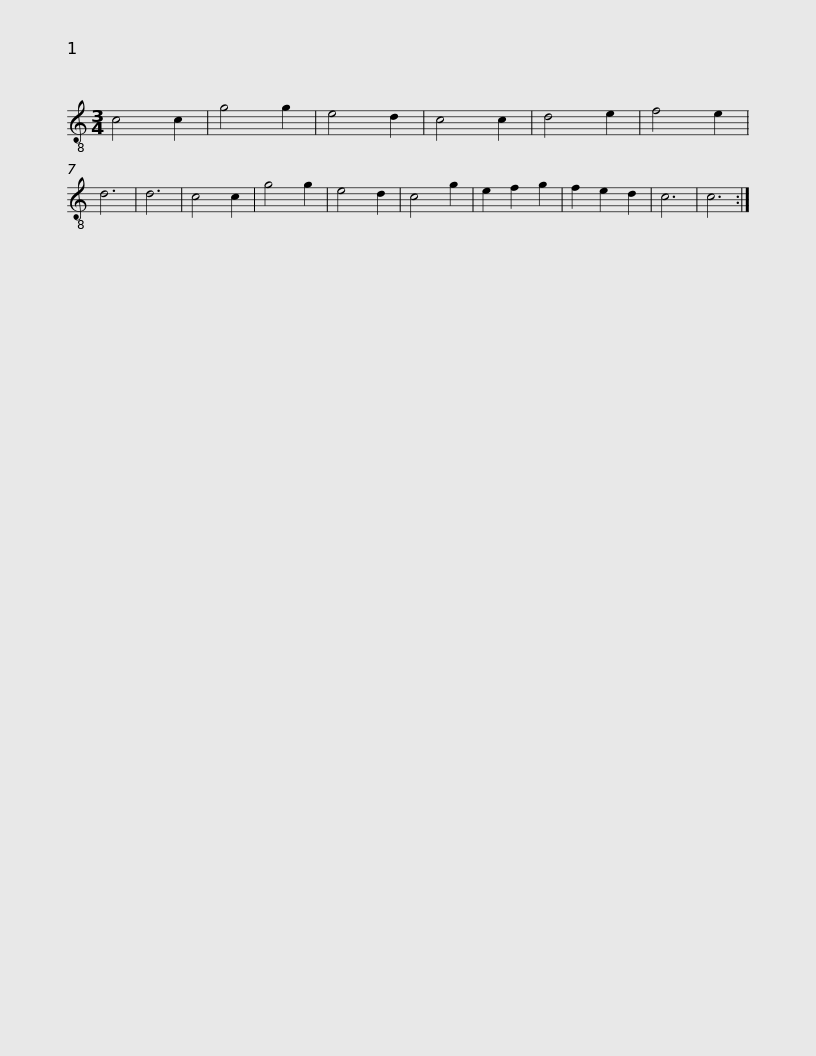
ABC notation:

X:1
L:1/8
M:3/4
I:linebreak $
K:C
V:1 treble-8
V:1
 c4 c2 | g4 g2 | e4 d2 | c4 c2 | d4 e2 | %5
 f4 e2 | d6 | d6 |$ c4 c2 | g4 g2 | %10
 e4 d2 | c4 g2 | e2 f2 g2 | f2 e2 d2 | c6 | %15
 c6 :| %16
